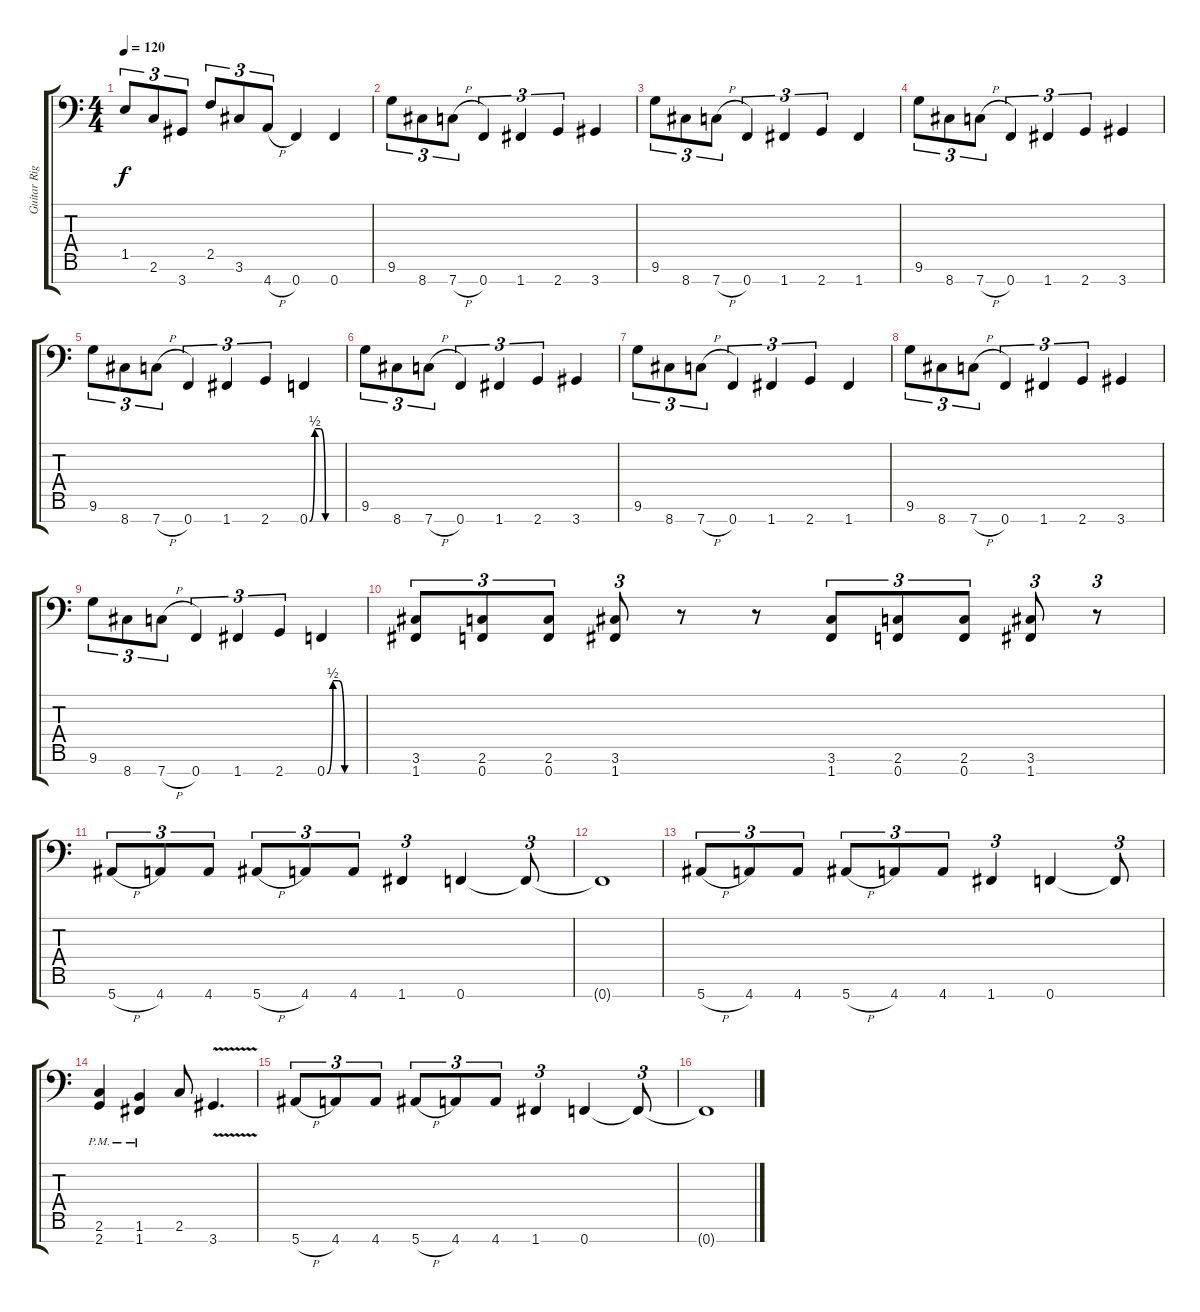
\track ("Guitar Right" "Guitar Rig") {instrument overdrivenguitar}
\staff {score tabs}
\tuning (Bb3 F3 Db3 Ab2 Eb2 Bb1 F1) {hide}
\ts (4 4)
\tempo 120
\clef f4
\ks c
1.5.8{tu (3 2) dy f} 2.6.8{tu (3 2)} 3.7.8{tu (3 2)} 2.5.8{tu (3 2)} 3.6.8{tu (3 2)} 4.7{h}.8{tu (3 2)} 0.7.4 0.7.4 |
9.6.8{tu (3 2)} 8.7.8{tu (3 2)} 7.7{h}.8{tu (3 2)} 0.7.4{tu (3 2)} 1.7.4{tu (3 2)} 2.7.4{tu (3 2)} 3.7.4 |
9.6.8{tu (3 2)} 8.7.8{tu (3 2)} 7.7{h}.8{tu (3 2)} 0.7.4{tu (3 2)} 1.7.4{tu (3 2)} 2.7.4{tu (3 2)} 1.7.4 |
9.6.8{tu (3 2)} 8.7.8{tu (3 2)} 7.7{h}.8{tu (3 2)} 0.7.4{tu (3 2)} 1.7.4{tu (3 2)} 2.7.4{tu (3 2)} 3.7.4 |
9.6.8{tu (3 2)} 8.7.8{tu (3 2)} 7.7{h}.8{tu (3 2)} 0.7.4{tu (3 2)} 1.7.4{tu (3 2)} 2.7.4{tu (3 2)} 0.7{be (custom 0 0 10 2 20 2 30 0 60 0)}.4 |
9.6.8{tu (3 2)} 8.7.8{tu (3 2)} 7.7{h}.8{tu (3 2)} 0.7.4{tu (3 2)} 1.7.4{tu (3 2)} 2.7.4{tu (3 2)} 3.7.4 |
9.6.8{tu (3 2)} 8.7.8{tu (3 2)} 7.7{h}.8{tu (3 2)} 0.7.4{tu (3 2)} 1.7.4{tu (3 2)} 2.7.4{tu (3 2)} 1.7.4 |
9.6.8{tu (3 2)} 8.7.8{tu (3 2)} 7.7{h}.8{tu (3 2)} 0.7.4{tu (3 2)} 1.7.4{tu (3 2)} 2.7.4{tu (3 2)} 3.7.4 |
9.6.8{tu (3 2)} 8.7.8{tu (3 2)} 7.7{h}.8{tu (3 2)} 0.7.4{tu (3 2)} 1.7.4{tu (3 2)} 2.7.4{tu (3 2)} 0.7{be (custom 0 0 10 2 20 2 30 0 60 0)}.4 |
(3.6 1.7).8{tu (3 2)} (2.6 0.7).8{tu (3 2)} (2.6 0.7).8{tu (3 2)} (3.6 1.7).8{tu (3 2)} r.8 r.8 (3.6 1.7).8{tu (3 2)} (2.6 0.7).8{tu (3 2)} (2.6 0.7).8{tu (3 2)} (3.6 1.7).8{tu (3 2)} r.8{tu (3 2)} |
5.7{h}.8{tu (3 2)} 4.7.8{tu (3 2)} 4.7.8{tu (3 2)} 5.7{h}.8{tu (3 2)} 4.7.8{tu (3 2)} 4.7.8{tu (3 2)} 1.7.4{tu (3 2)} 0.7.4 0.7{t}.8{tu (3 2)} |
0.7{t}.1 |
5.7{h}.8{tu (3 2)} 4.7.8{tu (3 2)} 4.7.8{tu (3 2)} 5.7{h}.8{tu (3 2)} 4.7.8{tu (3 2)} 4.7.8{tu (3 2)} 1.7.4{tu (3 2)} 0.7.4 0.7{t}.8{tu (3 2)} |
(2.6{pm} 2.7{pm}).4 (1.6{pm} 1.7{pm}).4 2.6.8 3.7{v}.4{d} |
5.7{h}.8{tu (3 2)} 4.7.8{tu (3 2)} 4.7.8{tu (3 2)} 5.7{h}.8{tu (3 2)} 4.7.8{tu (3 2)} 4.7.8{tu (3 2)} 1.7.4{tu (3 2)} 0.7.4 0.7{t}.8{tu (3 2)} |
0.7{t}.1
